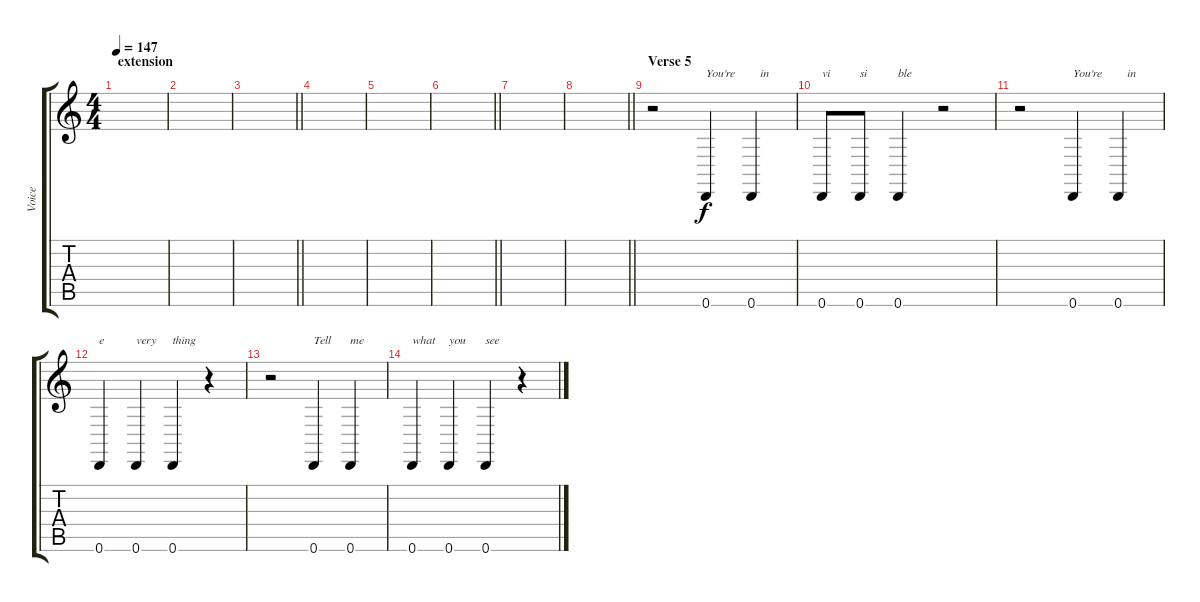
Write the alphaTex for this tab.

\track ("Voice" "Voice") {instrument lead1square}
\staff {score tabs}
\tuning (D4 A3 F3 C3 G2 D2) {hide}
\ts (4 4)
\section ("" "extension")
\tempo 147
\clef g2
\ks c
|
|
\barLineRight lightlight
|
|
|
\barLineRight lightlight
|
|
\barLineRight lightlight
|
\section ("" "Verse 5")
r.2{volume 10} 0.6.4{txt "You're"} 0.6.4{txt "   in"} |
0.6.8{txt "vi"} 0.6.8{txt "si"} 0.6.4{txt "ble"} r.2 |
r.2 0.6.4{txt "You're"} 0.6.4{txt "   in"} |
0.6.4{txt "e"} 0.6.4{txt "very"} 0.6.4{txt "thing"} r.4 |
r.2 0.6.4{txt "Tell"} 0.6.4{txt "me"} |
0.6.4{txt "what"} 0.6.4{txt "you"} 0.6.4{txt "see"} r.4
